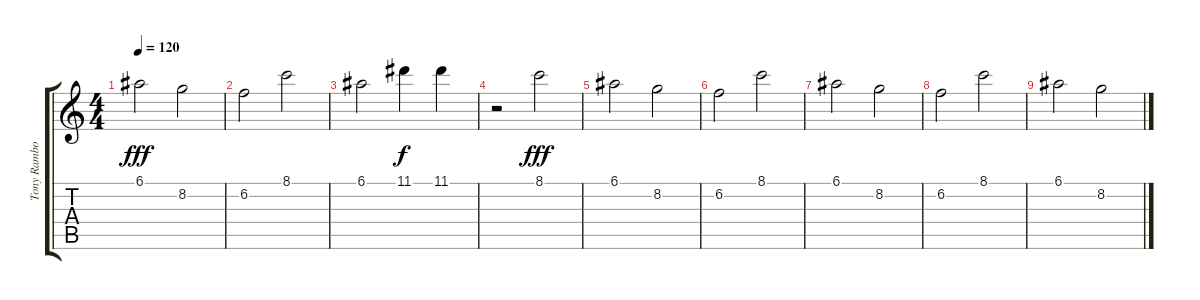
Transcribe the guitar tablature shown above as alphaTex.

\track ("Tony Rambola [Voice]" "Tony Rambo") {instrument overdrivenguitar}
\staff {score tabs}
\tuning (E4 B3 G3 D3 A2 D2) {hide}
\ts (4 4)
\tempo 120
\clef g2
\ks c
6.1.2{dy fff} 8.2.2 |
6.2.2 8.1.2 |
6.1.2 11.1.4{dy f} 11.1.4 |
r.2 8.1.2{dy fff} |
6.1.2 8.2.2 |
6.2.2 8.1.2 |
6.1.2 8.2.2 |
6.2.2 8.1.2 |
6.1.2 8.2.2
